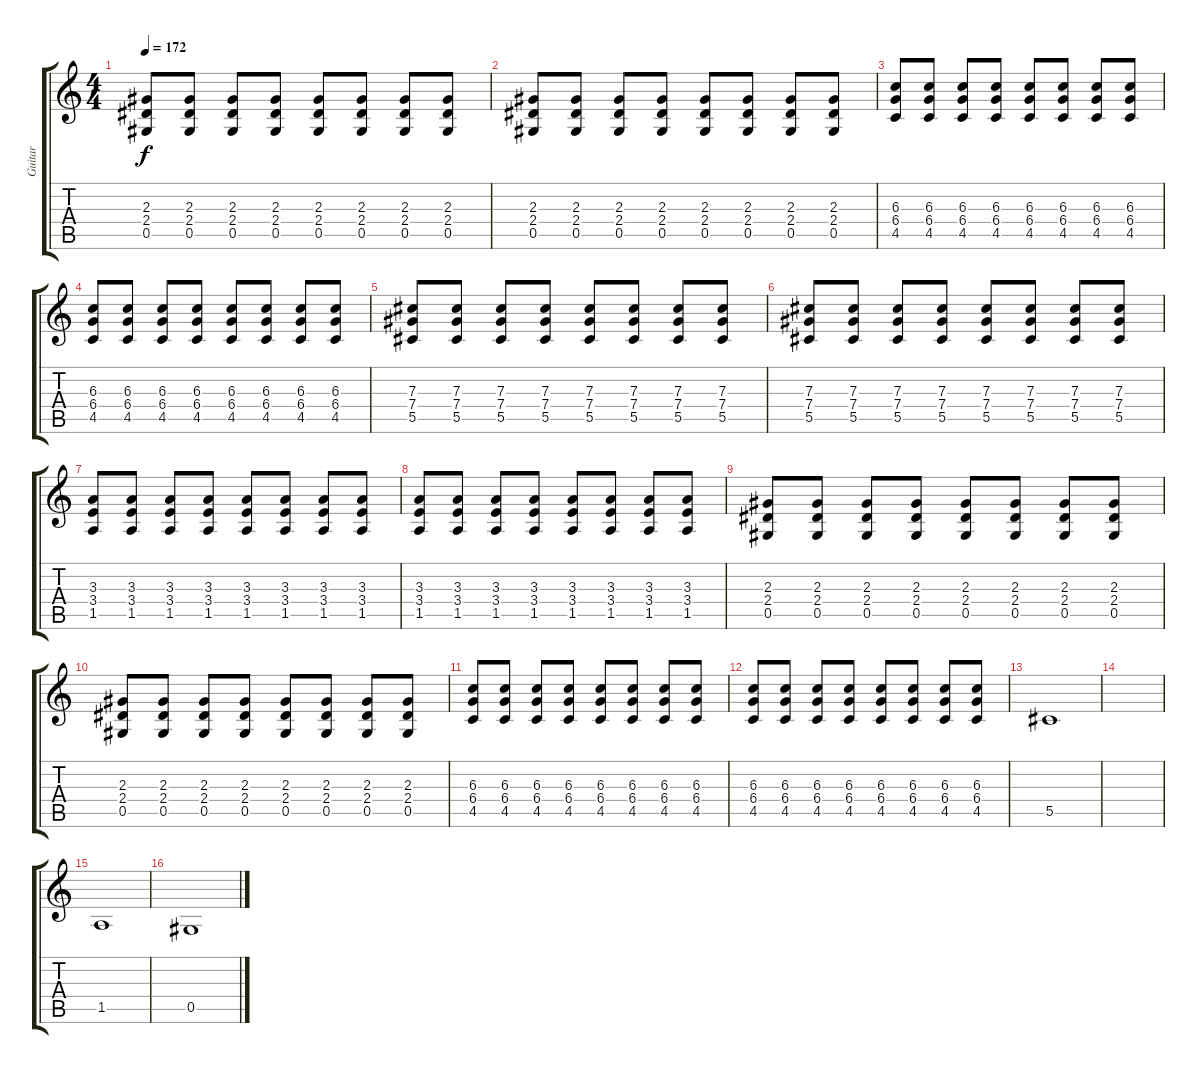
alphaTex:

\track ("Guitar" "Guitar") {instrument distortionguitar}
\staff {score tabs}
\tuning (Eb4 Bb3 Gb3 Db3 Ab2 Db2) {hide}
\ts (4 4)
\tempo 172
\clef g2
\ks c
(2.3 2.4 0.5).8{dy f} (2.3 2.4 0.5).8 (2.3 2.4 0.5).8 (2.3 2.4 0.5).8 (2.3 2.4 0.5).8 (2.3 2.4 0.5).8 (2.3 2.4 0.5).8 (2.3 2.4 0.5).8 |
(2.3 2.4 0.5).8 (2.3 2.4 0.5).8 (2.3 2.4 0.5).8 (2.3 2.4 0.5).8 (2.3 2.4 0.5).8 (2.3 2.4 0.5).8 (2.3 2.4 0.5).8 (2.3 2.4 0.5).8 |
(6.3 6.4 4.5).8 (6.3 6.4 4.5).8 (6.3 6.4 4.5).8 (6.3 6.4 4.5).8 (6.3 6.4 4.5).8 (6.3 6.4 4.5).8 (6.3 6.4 4.5).8 (6.3 6.4 4.5).8 |
(6.3 6.4 4.5).8 (6.3 6.4 4.5).8 (6.3 6.4 4.5).8 (6.3 6.4 4.5).8 (6.3 6.4 4.5).8 (6.3 6.4 4.5).8 (6.3 6.4 4.5).8 (6.3 6.4 4.5).8 |
(7.3 7.4 5.5).8 (7.3 7.4 5.5).8 (7.3 7.4 5.5).8 (7.3 7.4 5.5).8 (7.3 7.4 5.5).8 (7.3 7.4 5.5).8 (7.3 7.4 5.5).8 (7.3 7.4 5.5).8 |
(7.3 7.4 5.5).8 (7.3 7.4 5.5).8 (7.3 7.4 5.5).8 (7.3 7.4 5.5).8 (7.3 7.4 5.5).8 (7.3 7.4 5.5).8 (7.3 7.4 5.5).8 (7.3 7.4 5.5).8 |
(3.3 3.4 1.5).8 (3.3 3.4 1.5).8 (3.3 3.4 1.5).8 (3.3 3.4 1.5).8 (3.3 3.4 1.5).8 (3.3 3.4 1.5).8 (3.3 3.4 1.5).8 (3.3 3.4 1.5).8 |
(3.3 3.4 1.5).8 (3.3 3.4 1.5).8 (3.3 3.4 1.5).8 (3.3 3.4 1.5).8 (3.3 3.4 1.5).8 (3.3 3.4 1.5).8 (3.3 3.4 1.5).8 (3.3 3.4 1.5).8 |
(2.3 2.4 0.5).8 (2.3 2.4 0.5).8 (2.3 2.4 0.5).8 (2.3 2.4 0.5).8 (2.3 2.4 0.5).8 (2.3 2.4 0.5).8 (2.3 2.4 0.5).8 (2.3 2.4 0.5).8 |
(2.3 2.4 0.5).8 (2.3 2.4 0.5).8 (2.3 2.4 0.5).8 (2.3 2.4 0.5).8 (2.3 2.4 0.5).8 (2.3 2.4 0.5).8 (2.3 2.4 0.5).8 (2.3 2.4 0.5).8 |
(6.3 6.4 4.5).8 (6.3 6.4 4.5).8 (6.3 6.4 4.5).8 (6.3 6.4 4.5).8 (6.3 6.4 4.5).8 (6.3 6.4 4.5).8 (6.3 6.4 4.5).8 (6.3 6.4 4.5).8 |
(6.3 6.4 4.5).8 (6.3 6.4 4.5).8 (6.3 6.4 4.5).8 (6.3 6.4 4.5).8 (6.3 6.4 4.5).8 (6.3 6.4 4.5).8 (6.3 6.4 4.5).8 (6.3 6.4 4.5).8 |
5.5.1{instrument electricguitarclean} |
|
1.5.1 |
0.5.1
